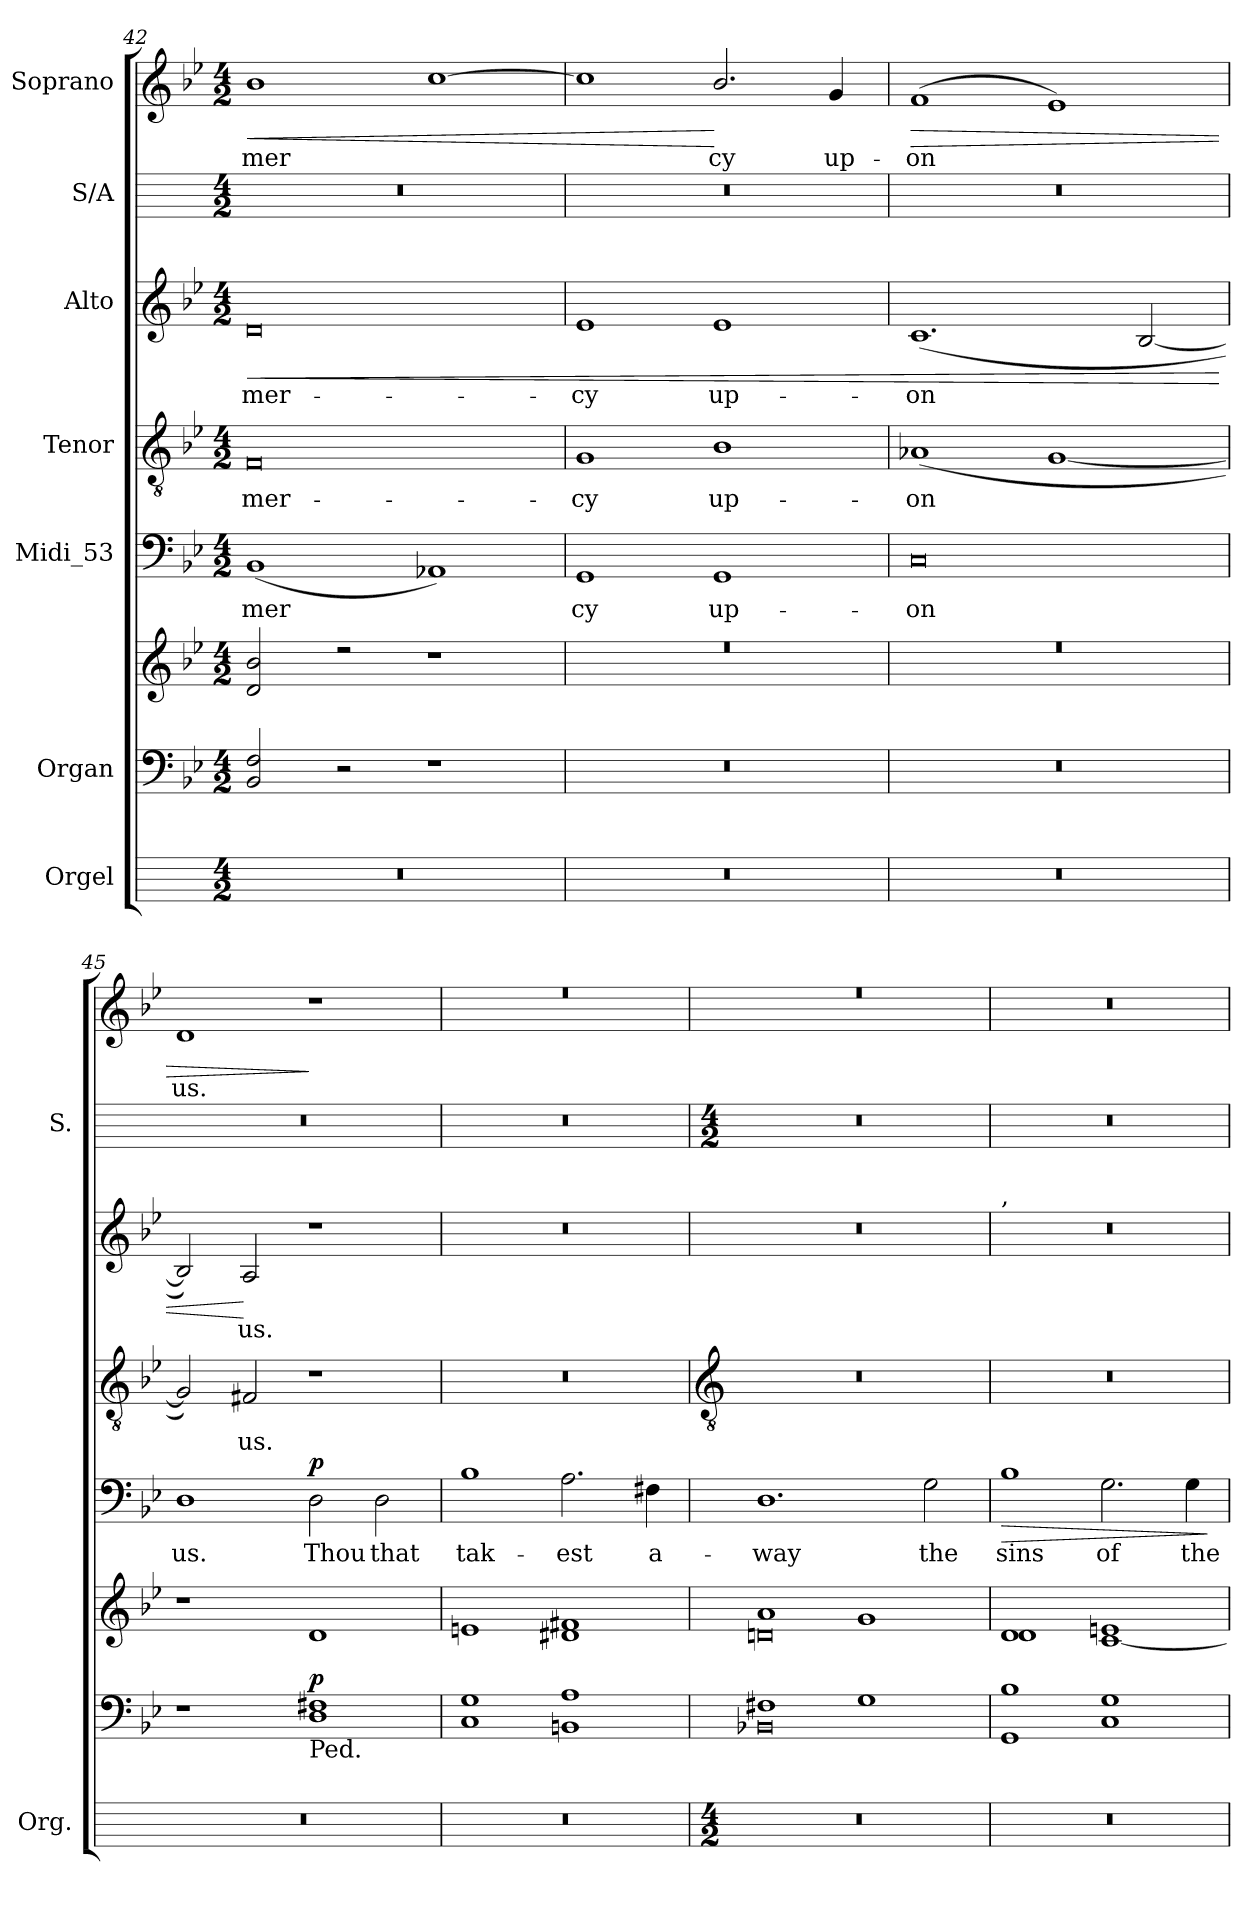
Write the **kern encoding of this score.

**kern	**kern	**kern	**dynam	**kern	**text	**dynam	**kern	**text	**kern	**text	**dynam	**kern	**kern	**text	**dynam
*part7	*part6	*part6	*part6	*part5	*part5	*part5	*part4	*part4	*part3	*part3	*part3	*part2	*part1	*part1	*part1
*staff8	*staff7	*staff6	*staff6/7	*staff5	*staff5	*staff5	*staff4	*staff4	*staff3	*staff3	*staff3	*staff2	*staff1	*staff1	*staff1
*I"Orgel	*I"Organ	*	*	*I"Midi_53	*	*	*I"Tenor	*	*I"Alto	*	*	*I"S/A	*I"Soprano	*	*
*I'Org.	*	*	*	*	*	*	*	*	*	*	*	*I'S.	*	*	*
*	*clefF4	*clefG2	*	*clefF4	*	*	*clefGv2	*	*clefG2	*	*	*	*clefG2	*	*
*	*k[b-e-]	*k[b-e-]	*	*k[b-e-]	*	*	*k[b-e-]	*	*k[b-e-]	*	*	*	*k[b-e-]	*	*
*	*B-:	*B-:	*	*B-:	*	*	*B-:	*	*B-:	*	*	*	*B-:	*	*
*M4/2	*M4/2	*M4/2	*	*M4/2	*	*	*M4/2	*	*M4/2	*	*	*M4/2	*M4/2	*	*
=42	=42	=42	=42	=42	=42	=42	=42	=42	=42	=42	=42	=42	=42	=42	=42
*	*^	*^	*	*	*	*	*	*	*	*	*	*	*	*	*
*	*	*^	*	*	*	*	*	*	*	*	*	*	*	*	*	*	*
!	!	!	!	!	!	!	!	!LO:LY:b	!	!	!LO:LY:b	!	!LO:LY:b	!LO:HP:b	!	!	!LO:LY:b	!LO:HP:b
*	*	*	*	*	*	*	*	*	*	*	*	*	*	*	*	*^	*	*
0r	2BB-/ 2F/	0ryy	0ryy	2d/ 2b-/	0ryy	.	(<1BB-	mer	.	0F	mer-	0d	mer-	<	0r	1b-	0ryy	mer	<
.	2r	.	.	2r	.	.	.	.	.	.	.	.	.	.	.	.	.	.	.
.	1r	.	.	1r	.	.	1AA-X)	.	.	.	.	.	.	.	.	[1cc	.	.	.
=43	=43	=43	=43	=43	=43	=43	=43	=43	=43	=43	=43	=43	=43	=43	=43	=43	=43	=43	=43
!	!	!	!	!	!	!	!	!LO:LY:b	!	!	!LO:LY:b	!	!LO:LY:b	!	!	!	!	!	!
0r	0r	0ryy	0ryy	0r	0ryy	.	1GG	cy	.	1G	-cy	1e-	-cy	.	0r	1cc]	0ryy	.	.
!	!	!	!	!	!	!	!	!LO:LY:b	!	!	!LO:LY:b	!	!LO:LY:b	!	!	!	!	!LO:LY:b	!
.	.	.	.	.	.	.	1GG	up-	.	1B-	up-	1e-	up-	.	.	2.b-/	.	cy	[
!	!	!	!	!	!	!	!	!	!	!	!	!	!	!	!	!	!	!LO:LY:b	!
.	.	.	.	.	.	.	.	.	.	.	.	.	.	.	.	4g	.	up-	.
=44	=44	=44	=44	=44	=44	=44	=44	=44	=44	=44	=44	=44	=44	=44	=44	=44	=44	=44	=44
!	!	!	!	!	!	!	!	!LO:LY:b	!	!	!LO:LY:b	!	!LO:LY:b	!	!	!	!	!LO:LY:b	!LO:HP:b
0r	0r	0ryy	0ryy	0r	0ryy	.	0C	-on	.	(<1A-X	-on	(<1.c	-on	.	0r	(<1f	0ryy	-on	>
.	.	.	.	.	.	.	.	.	.	[1G	.	.	.	.	.	1e-)	.	.	.
.	.	.	.	.	.	.	.	.	.	.	.	[2B-	.	.	.	.	.	.	.
=45	=45	=45	=45	=45	=45	=45	=45	=45	=45	=45	=45	=45	=45	=45	=45	=45	=45	=45	=45
!	!	!	!	!	!	!	!	!LO:LY:b	!	!	!	!	!	!	!	!	!	!LO:LY:b	!
0r	1r	0ryy	1ryy	1r	0ryy	.	1D	us.	.	2G])	.	2B-])	.	.	0r	1d	0ryy	us.	.
!	!	!	!	!	!	!	!	!	!	!	!LO:LY:b	!	!LO:LY:b	!	!	!	!	!	!
.	.	.	.	.	.	.	.	.	.	2F#X	us.	2A	us.	[	.	.	.	.	.
!	!LO:TX:b:t=Ped.	!	!	!	!	!	!	!	!	!	!	!	!	!	!	!	!	!	!
!	!	!	!	!	!	!LO:DY:a=2	!	!LO:LY:b	!LO:DY:a	!	!	!	!	!	!	!	!	!	!
.	1F#X/	.	1D\	1d/	.	p	2D	Thou	p	1r	.	1r	.	.	.	1r	.	.	]
!	!	!	!	!	!	!	!	!LO:LY:b	!	!	!	!	!	!	!	!	!	!	!
.	.	.	.	.	.	.	2D	that	.	.	.	.	.	.	.	.	.	.	.
=46	=46	=46	=46	=46	=46	=46	=46	=46	=46	=46	=46	=46	=46	=46	=46	=46	=46	=46	=46
!	!	!	!	!	!	!	!	!LO:LY:b	!	!	!	!	!	!	!	!	!	!	!
0r	1G/	0ryy	1C\	1en/	1ryy	.	1B-	tak-	.	0r	.	0r	.	.	0r	0r	0ryy	.	.
!	!	!	!	!	!	!	!	!LO:LY:b	!	!	!	!	!	!	!	!	!	!	!
.	1A/	.	1BBn\	1f#X/	1d#X\	.	2.A	-est	.	.	.	.	.	.	.	.	.	.	.
!	!	!	!	!	!	!	!	!LO:LY:b	!	!	!	!	!	!	!	!	!	!	!
.	.	.	.	.	.	.	4F#X	a-	.	.	.	.	.	.	.	.	.	.	.
!!LO:LB:g=z	!!
=47	=47	=47	=47	=47	=47	=47	=47	=47	=47	=47	=47	=47	=47	=47	=47	=47	=47	=47	=47
*	*	*	*	*	*	*	*	*	*	*clefGv2	*	*	*	*	*	*	*	*	*
*M4/2	*	*	*	*	*	*	*	*	*	*	*	*	*	*	*M4/2	*	*	*	*
!	!	!	!	!	!	!	!	!LO:LY:b	!	!	!	!	!	!	!	!	!	!	!
0r	1F#X/	0ryy	0BB-X\	1a/	0dn\	.	1.D	-way	.	0r	.	0r	.	.	0r	0r	0ryy	.	.
.	1G/	.	.	1g/	.	.	.	.	.	.	.	.	.	.	.	.	.	.	.
!	!	!	!	!	!	!	!	!LO:LY:b	!	!	!	!	!	!	!	!	!	!	!
.	.	.	.	.	.	.	2G	the	.	.	.	.	.	.	.	.	.	.	.
=48	=48	=48	=48	=48	=48	=48	=48	=48	=48	=48	=48	=48	=48	=48	=48	=48	=48	=48	=48
!	!	!	!	!	!	!	!	!	!	!	!	!LO:TX:a:t=,	!	!	!	!	!	!	!
!	!	!	!	!	!	!	!	!LO:LY:b	!LO:HP:b	!	!	!	!	!	!	!	!	!	!
0r	1B-/	0ryy	1GG\	1d/	1d\	.	1B-	sins	>	0r	.	0r	.	.	0r	0r	0ryy	.	.
!	!	!	!	!	!	!	!	!LO:LY:b	!	!	!	!	!	!	!	!	!	!	!
.	1G/	.	1C\	1en/	[1c\	.	2.G	of	.	.	.	.	.	.	.	.	.	.	.
!	!	!	!	!	!	!	!	!LO:LY:b	!	!	!	!	!	!	!	!	!	!	!
.	.	.	.	.	.	.	4G	the	.	.	.	.	.	.	.	.	.	.	.
*	*v	*v	*v	*	*	*	*	*	*	*	*	*	*	*	*	*v	*v	*	*
*	*	*v	*v	*	*	*	*	*	*	*	*	*	*	*	*	*
.	.	.	.	.	.	]	.	.	.	.	.	.	.	.	.
=	=	=	=	=	=	=	=	=	=	=	=	=	=	=	=
*-	*-	*-	*-	*-	*-	*-	*-	*-	*-	*-	*-	*-	*-	*-	*-
